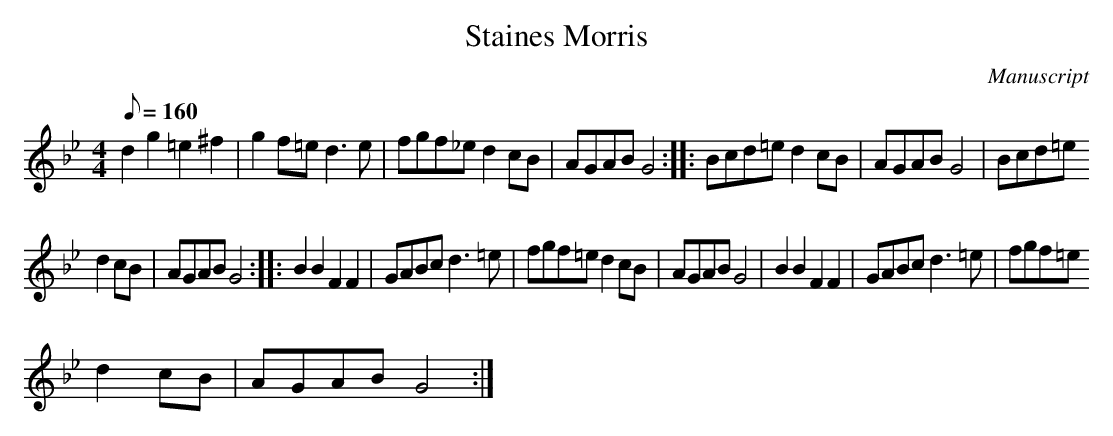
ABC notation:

X:1
T: Staines Morris
M:4/4
L:1/8
Q:160
O:Manuscript
K:Gm
d2 g2 =e2 ^f2|g2 f=e d3 e|fgf_e d2 cB|AGAB G4::Bcd=e d2 cB|AGAB G4|Bcd=e
 d2 cB|AGAB G4::\
B2 B2 F2 F2|GABc d3 =e|fgf=e d2 cB|AGAB G4|B2 B2 F2 F2|GABc d3 =e|fgf=e
d2 cB|AGAB G4:|
